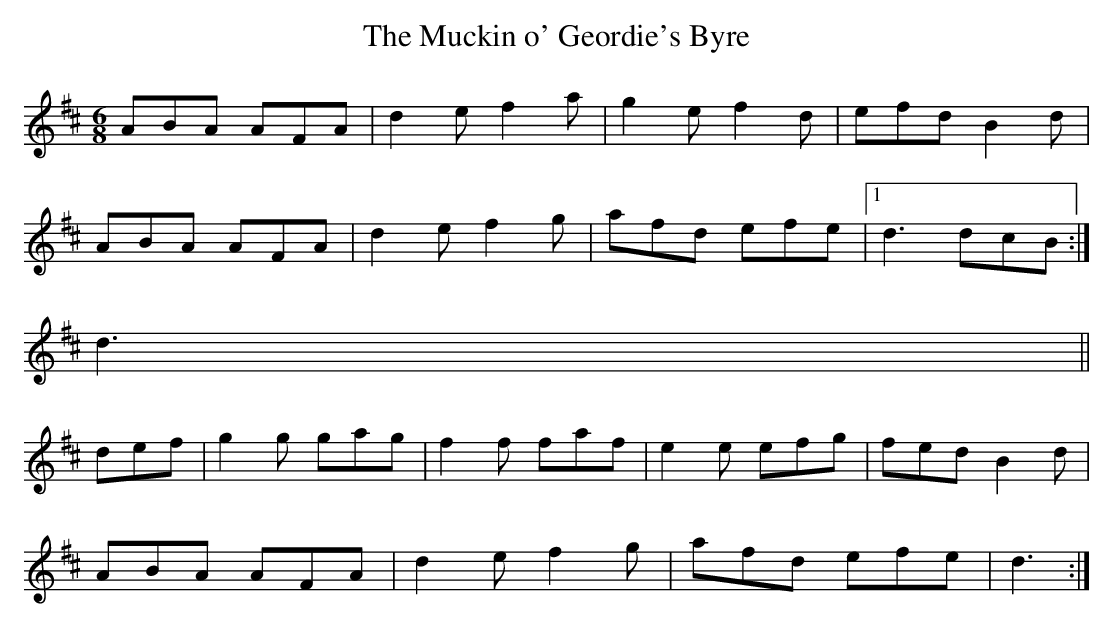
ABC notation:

X:1
T:Muckin o' Geordie's Byre, The
L:1/8
M:6/8
K:D
       ABA AFA | d2e f2a | g2e f2d |  efd B2d  |
       ABA AFA | d2e f2g | afd efe |1 d3  dcB :|
                                    2 d3      ||
def |  g2g gag | f2f faf | e2e efg |  fed B2d  |
       ABA AFA | d2e f2g | afd efe |  d3     :|]
